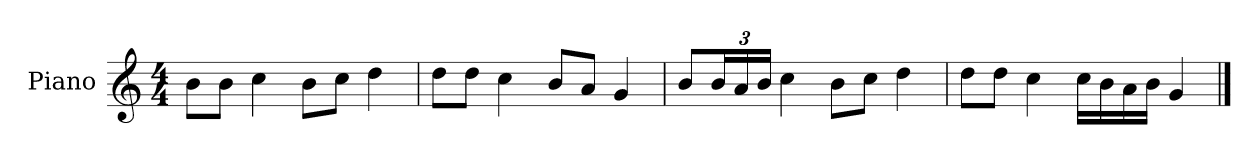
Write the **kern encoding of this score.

**kern
*part1
*staff1
*I"Piano
*I'P-no
*clefG2
*k[]
*M4/4
*MM90
=1
8b\L
8b\J
4cc\
8b\L
8cc\J
4dd\
=2
8dd\L
8dd\J
4cc\
8b/L
8a/J
4g/
=3
8b/L
*Xbrackettup
24b/L
24a/
24b/JJ
4cc\
8b\L
8cc\J
4dd\
=4
8dd\L
8dd\J
4cc\
16cc\LL
16b\
16a\
16b\JJ
4g/
==
*-
